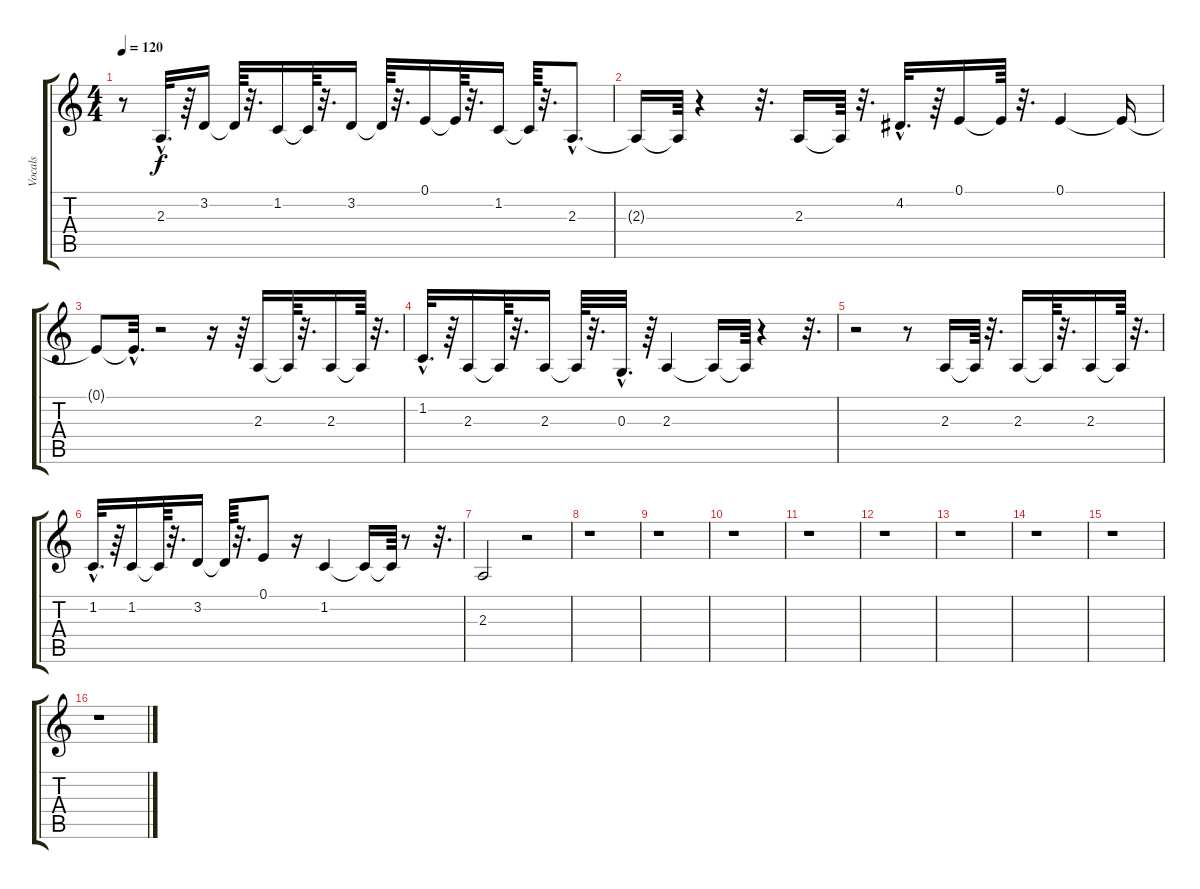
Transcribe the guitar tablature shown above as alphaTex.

\track ("Vocals" "Vocals") {instrument fx4atmosphere}
\staff {score tabs}
\tuning (E4 B3 G3 D3 A2 E2) {hide}
\ts (4 4)
\tempo 120
\clef g2
\ks c
r.8{dy f} 2.3{hac}.32{d} r.64 3.2.16 3.2{t}.64 r.32{d} 1.2.16 1.2{t}.64 r.32{d} 3.2.16 3.2{t}.64 r.32{d} 0.1.16 0.1{t}.64 r.32{d} 1.2.16 1.2{t}.64 r.32{d} 2.3{hac}.8{d} |
2.3{t}.16 2.3{t}.64 r.4 r.32{d} 2.3.16 2.3{t}.64 r.32{d} 4.2{hac}.32{d} r.64 0.1.16 0.1{t}.64 r.32{d} 0.1.4 0.1{t}.16 |
0.1{t}.8 0.1{hac t}.32{d} r.2 r.16 r.64 2.3.16 2.3{t}.64 r.32{d} 2.3.16 2.3{t}.64 r.32{d} |
1.2{hac}.32{d} r.64 2.3.16 2.3{t}.64 r.32{d} 2.3.16 2.3{t}.64 r.32{d} 0.3{hac}.32{d} r.64 2.3.4 2.3{t}.16 2.3{t}.64 r.4 r.32{d} |
r.2 r.8 2.3.16 2.3{t}.64 r.32{d} 2.3.16 2.3{t}.64 r.32{d} 2.3.16 2.3{t}.64 r.32{d} |
1.2{hac}.32{d} r.64 1.2.16 1.2{t}.64 r.32{d} 3.2.16 3.2{t}.64 r.32{d} 0.1.8 r.16 1.2.4 1.2{t}.16 1.2{t}.64 r.8 r.32{d} |
2.3.2 r.2 |
r.1 |
r.1 |
r.1 |
r.1 |
r.1 |
r.1 |
r.1 |
r.1 |
r.1
